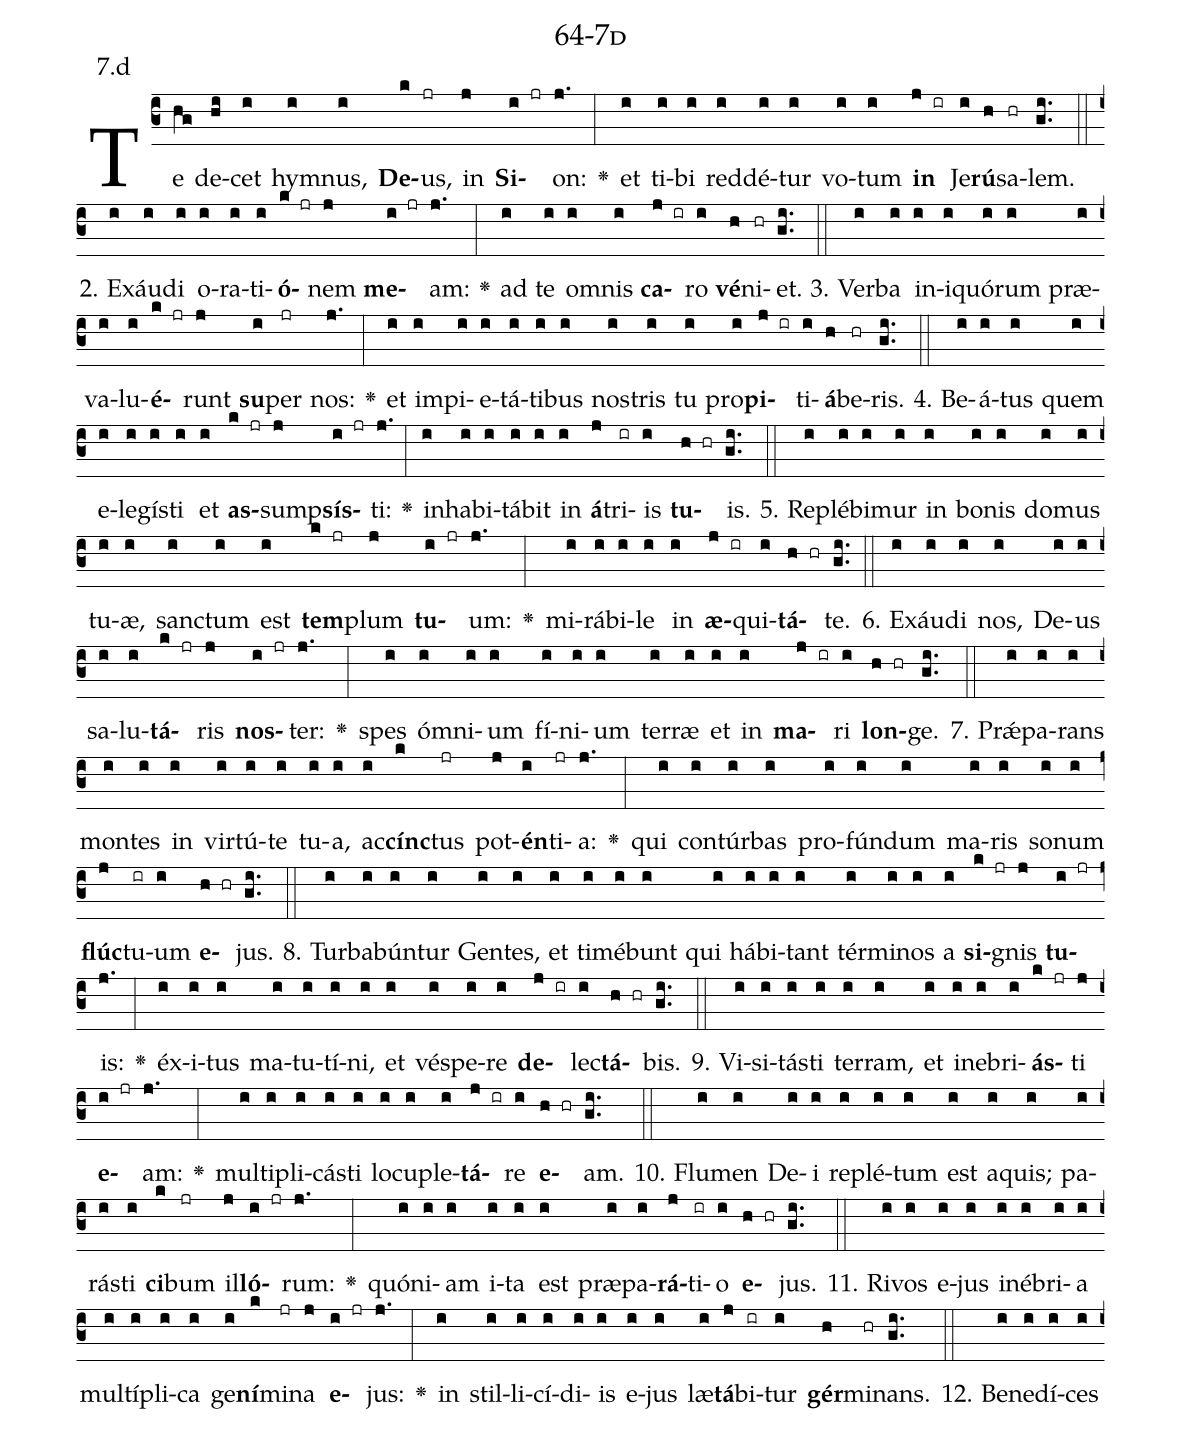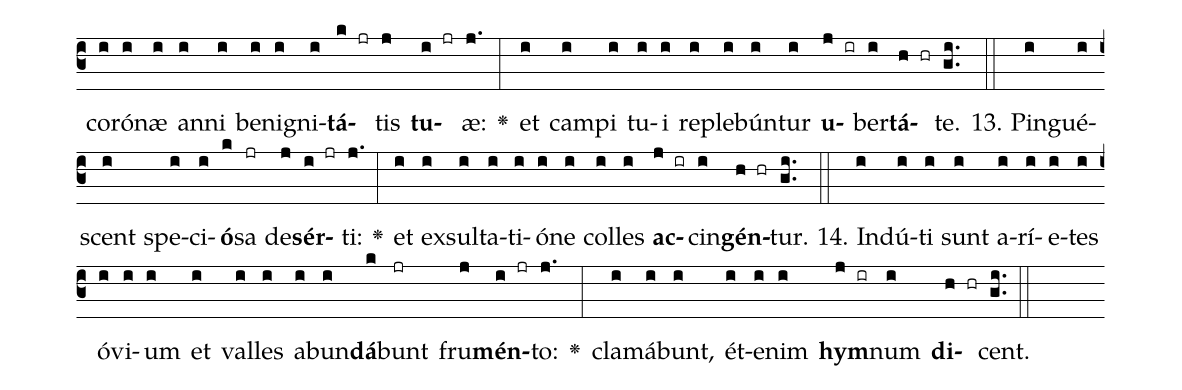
name: 64-7d;
annotation: 7.d;
%%
(c3)Te(hg) de(hi)cet(i) hym(i)nus,(i) <b>De</b>(k)us,(jr) in(j) <b>Si</b>(i jr)on:(j.) <v>\greheightstar</v>(:) et(i) ti(i)bi(i) red(i)dé(i)tur(i) vo(i)tum(i) <b>in</b>(j ir) Je(i)<b>rú</b>(h)sa(hr)lem.(gi..) (::)
2. Ex(i)áu(i)di(i) o(i)ra(i)ti(i)<b>ó</b>(k jr)nem(j) <b>me</b>(i jr)am:(j.) <v>\greheightstar</v>(:) ad(i) te(i) om(i)nis(i) <b>ca</b>(j ir)ro(i) <b>vé</b>(h)ni(hr)et.(gi..) (::)
3. Ver(i)ba(i) in(i)i(i)quó(i)rum(i) præ(i)va(i)lu(i)<b>é</b>(k jr)runt(j) <b>su</b>(i)per(jr) nos:(j.) <v>\greheightstar</v>(:) et(i) im(i)pi(i)e(i)tá(i)ti(i)bus(i) nos(i)tris(i) tu(i) pro(i)<b>pi</b>(j ir)ti(i)<b>á</b>(h)be(hr)ris.(gi..) (::)
4. Be(i)á(i)tus(i) quem(i) e(i)le(i)gís(i)ti(i) et(i) <b>as</b>(k jr)sump(j)<b>sís</b>(i jr)ti:(j.) <v>\greheightstar</v>(:) in(i)ha(i)bi(i)tá(i)bit(i) in(i) <b>á</b>(j)tri(ir)is(i) <b>tu</b>(h hr)is.(gi..) (::)
5. Re(i)plé(i)bi(i)mur(i) in(i) bo(i)nis(i) do(i)mus(i) tu(i)æ,(i) sanc(i)tum(i) est(i) <b>tem</b>(k jr)plum(j) <b>tu</b>(i jr)um:(j.) <v>\greheightstar</v>(:) mi(i)rá(i)bi(i)le(i) in(i) <b>æ</b>(j ir)qui(i)<b>tá</b>(h hr)te.(gi..) (::)
6. Ex(i)áu(i)di(i) nos,(i) De(i)us(i) sa(i)lu(i)<b>tá</b>(k jr)ris(j) <b>nos</b>(i jr)ter:(j.) <v>\greheightstar</v>(:) spes(i) óm(i)ni(i)um(i) fí(i)ni(i)um(i) ter(i)ræ(i) et(i) in(i) <b>ma</b>(j ir)ri(i) <b>lon</b>(h hr)ge.(gi..) (::)
7. Prǽ(i)pa(i)rans(i) mon(i)tes(i) in(i) vir(i)tú(i)te(i) tu(i)a,(i) ac(i)<b>cínc</b>(k)tus(jr) pot(j)<b>én</b>(i)ti(jr)a:(j.) <v>\greheightstar</v>(:) qui(i) con(i)túr(i)bas(i) pro(i)fún(i)dum(i) ma(i)ris(i) so(i)num(i) <b>flúc</b>(j)tu(ir)um(i) <b>e</b>(h hr)jus.(gi..) (::)
8. Tur(i)ba(i)bún(i)tur(i) Gen(i)tes,(i) et(i) ti(i)mé(i)bunt(i) qui(i) há(i)bi(i)tant(i) tér(i)mi(i)nos(i) a(i) <b>si</b>(k jr)gnis(j) <b>tu</b>(i jr)is:(j.) <v>\greheightstar</v>(:) éx(i)i(i)tus(i) ma(i)tu(i)tí(i)ni,(i) et(i) vés(i)pe(i)re(i) <b>de</b>(j ir)lec(i)<b>tá</b>(h hr)bis.(gi..) (::)
9. Vi(i)si(i)tás(i)ti(i) ter(i)ram,(i) et(i) in(i)e(i)bri(i)<b>ás</b>(k jr)ti(j) <b>e</b>(i jr)am:(j.) <v>\greheightstar</v>(:) mul(i)ti(i)pli(i)cás(i)ti(i) lo(i)cu(i)ple(i)<b>tá</b>(j ir)re(i) <b>e</b>(h hr)am.(gi..) (::)
10. Flu(i)men(i) De(i)i(i) re(i)plé(i)tum(i) est(i) a(i)quis;(i) pa(i)rás(i)ti(i) <b>ci</b>(k)bum(jr) il(j)<b>ló</b>(i jr)rum:(j.) <v>\greheightstar</v>(:) quón(i)i(i)am(i) i(i)ta(i) est(i) præ(i)pa(i)<b>rá</b>(j)ti(ir)o(i) <b>e</b>(h hr)jus.(gi..) (::)
11. Ri(i)vos(i) e(i)jus(i) in(i)é(i)bri(i)a(i) mul(i)tí(i)pli(i)ca(i) ge(i)<b>ní</b>(k)mi(jr)na(j) <b>e</b>(i jr)jus:(j.) <v>\greheightstar</v>(:) in(i) stil(i)li(i)cí(i)di(i)is(i) e(i)jus(i) læ(i)<b>tá</b>(j)bi(ir)tur(i) <b>gér</b>(h)mi(hr)nans.(gi..) (::)
12. Be(i)ne(i)dí(i)ces(i) co(i)ró(i)næ(i) an(i)ni(i) be(i)ni(i)gni(i)<b>tá</b>(k jr)tis(j) <b>tu</b>(i jr)æ:(j.) <v>\greheightstar</v>(:) et(i) cam(i)pi(i) tu(i)i(i) re(i)ple(i)bún(i)tur(i) <b>u</b>(j ir)ber(i)<b>tá</b>(h hr)te.(gi..) (::)
13. Pin(i)gué(i)scent(i) spe(i)ci(i)<b>ó</b>(k)sa(jr) de(j)<b>sér</b>(i jr)ti:(j.) <v>\greheightstar</v>(:) et(i) ex(i)sul(i)ta(i)ti(i)ó(i)ne(i) col(i)les(i) <b>ac</b>(j ir)cin(i)<b>gén</b>(h hr)tur.(gi..) (::)
14. Ind(i)ú(i)ti(i) sunt(i) a(i)rí(i)e(i)tes(i) ó(i)vi(i)um(i) et(i) val(i)les(i) ab(i)un(i)<b>dá</b>(k)bunt(jr) fru(j)<b>mén</b>(i jr)to:(j.) <v>\greheightstar</v>(:) cla(i)má(i)bunt,(i) ét(i)e(i)nim(i) <b>hym</b>(j ir)num(i) <b>di</b>(h hr)cent.(gi..) (::)
